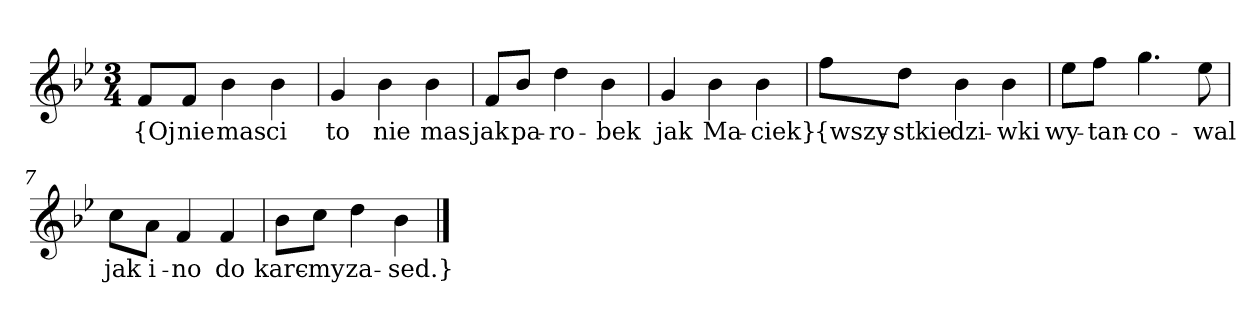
**kern	**text
*part1	*part1
*staff1	*staff1
*clefG2	*
*k[b-e-]	*
*B-:	*
*M3/4	*
=	=
8f/L	{Oj
8f/J	nie
4b-	mas
4b-	ci
=2	=2
4g	to
4b-	nie
4b-	mas
=3	=3
8f/L	jak
8b-/J	pa-
4dd	-ro-
4b-	-bek
=4	=4
4g	jak
4b-	Ma-
4b-	-ciek}
=5y	=5y
8ff\L	{wszy-
8dd\J	-stkie
4b-	dzi-
4b-	-wki
=6	=6
8ee-\L	wy-
8ff\J	-tan-
4.gg	-co-
8ee-	-wal
=7	=7
8cc\L	jak
8a\J	i-
4f	-no
4f	do
=8	=8
8b-\L	karc-
8cc\J	-my
4dd	za-
4b-	-sed.}
==	==
*-	*-
